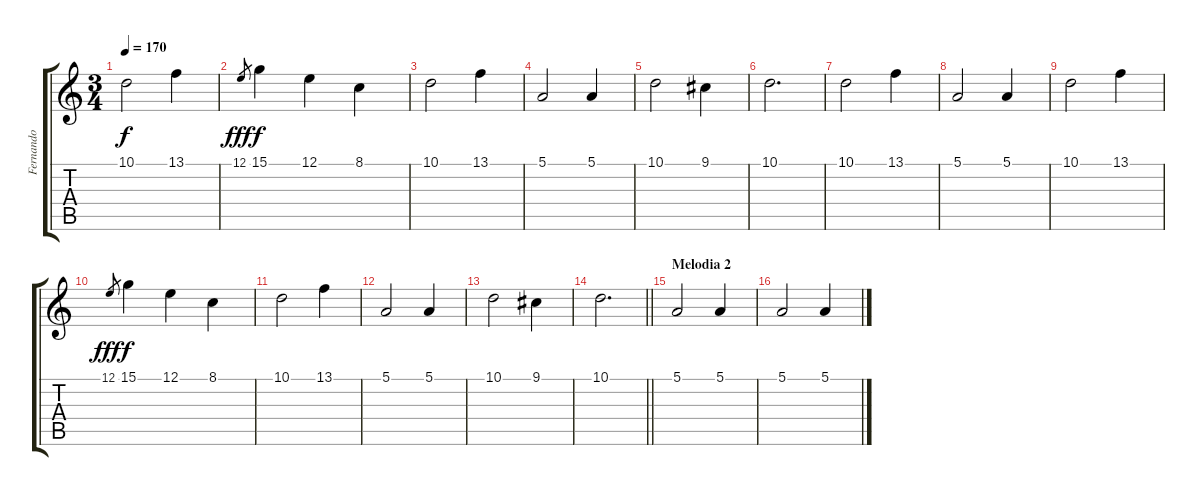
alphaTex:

\track ("Fernando" "Fernando") {instrument flute}
\staff {score tabs}
\tuning (E4 B3 G3 D3 A2 E2) {hide}
\ts (3 4)
\tempo 170
\clef g2
\ks c
10.1.2{dy f} 13.1.4 |
12.1.8{gr dy fff} 15.1.4{dy f} 12.1.4 8.1.4 |
10.1.2 13.1.4 |
5.1.2 5.1.4 |
10.1.2 9.1.4 |
10.1.2{d} |
10.1.2 13.1.4 |
5.1.2 5.1.4 |
10.1.2 13.1.4 |
12.1.8{gr dy fff} 15.1.4{dy f} 12.1.4 8.1.4 |
10.1.2 13.1.4 |
5.1.2 5.1.4 |
10.1.2 9.1.4 |
\barLineRight lightlight
10.1.2{d} |
\section ("" "Melodia 2")
5.1.2 5.1.4 |
5.1.2 5.1.4
